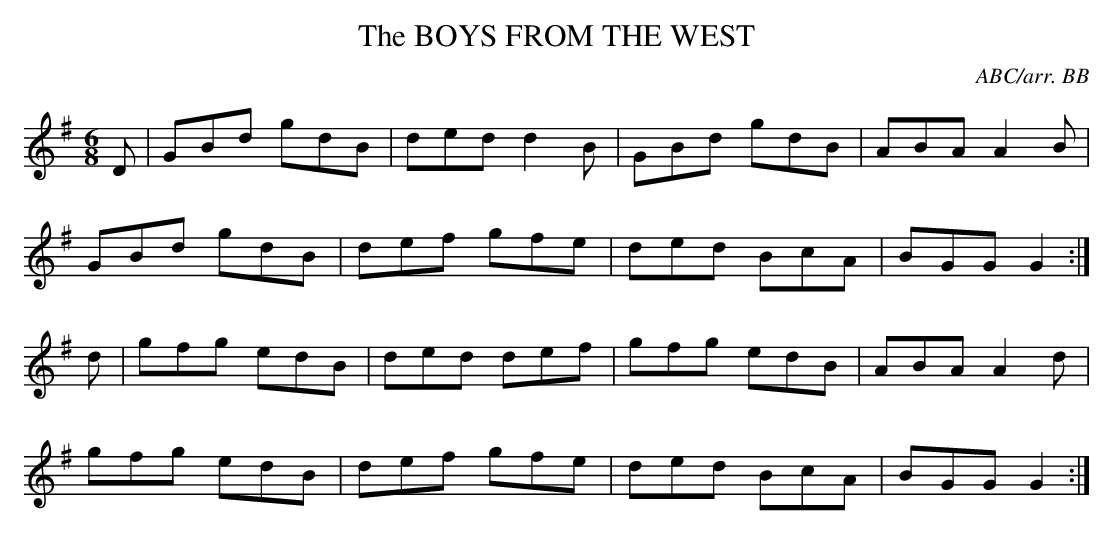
X:1
T:BOYS FROM THE WEST, The
C:ABC/arr. BB
L:1/8
M:6/8
K:G
D|GBd gdB|ded d2B|GBd gdB|ABA A2B|
GBd gdB|def gfe|ded BcA|BGG G2:|
d|gfg edB|ded def|gfg edB|ABA A2d|
gfg edB|def gfe|ded BcA|BGG G2:|
